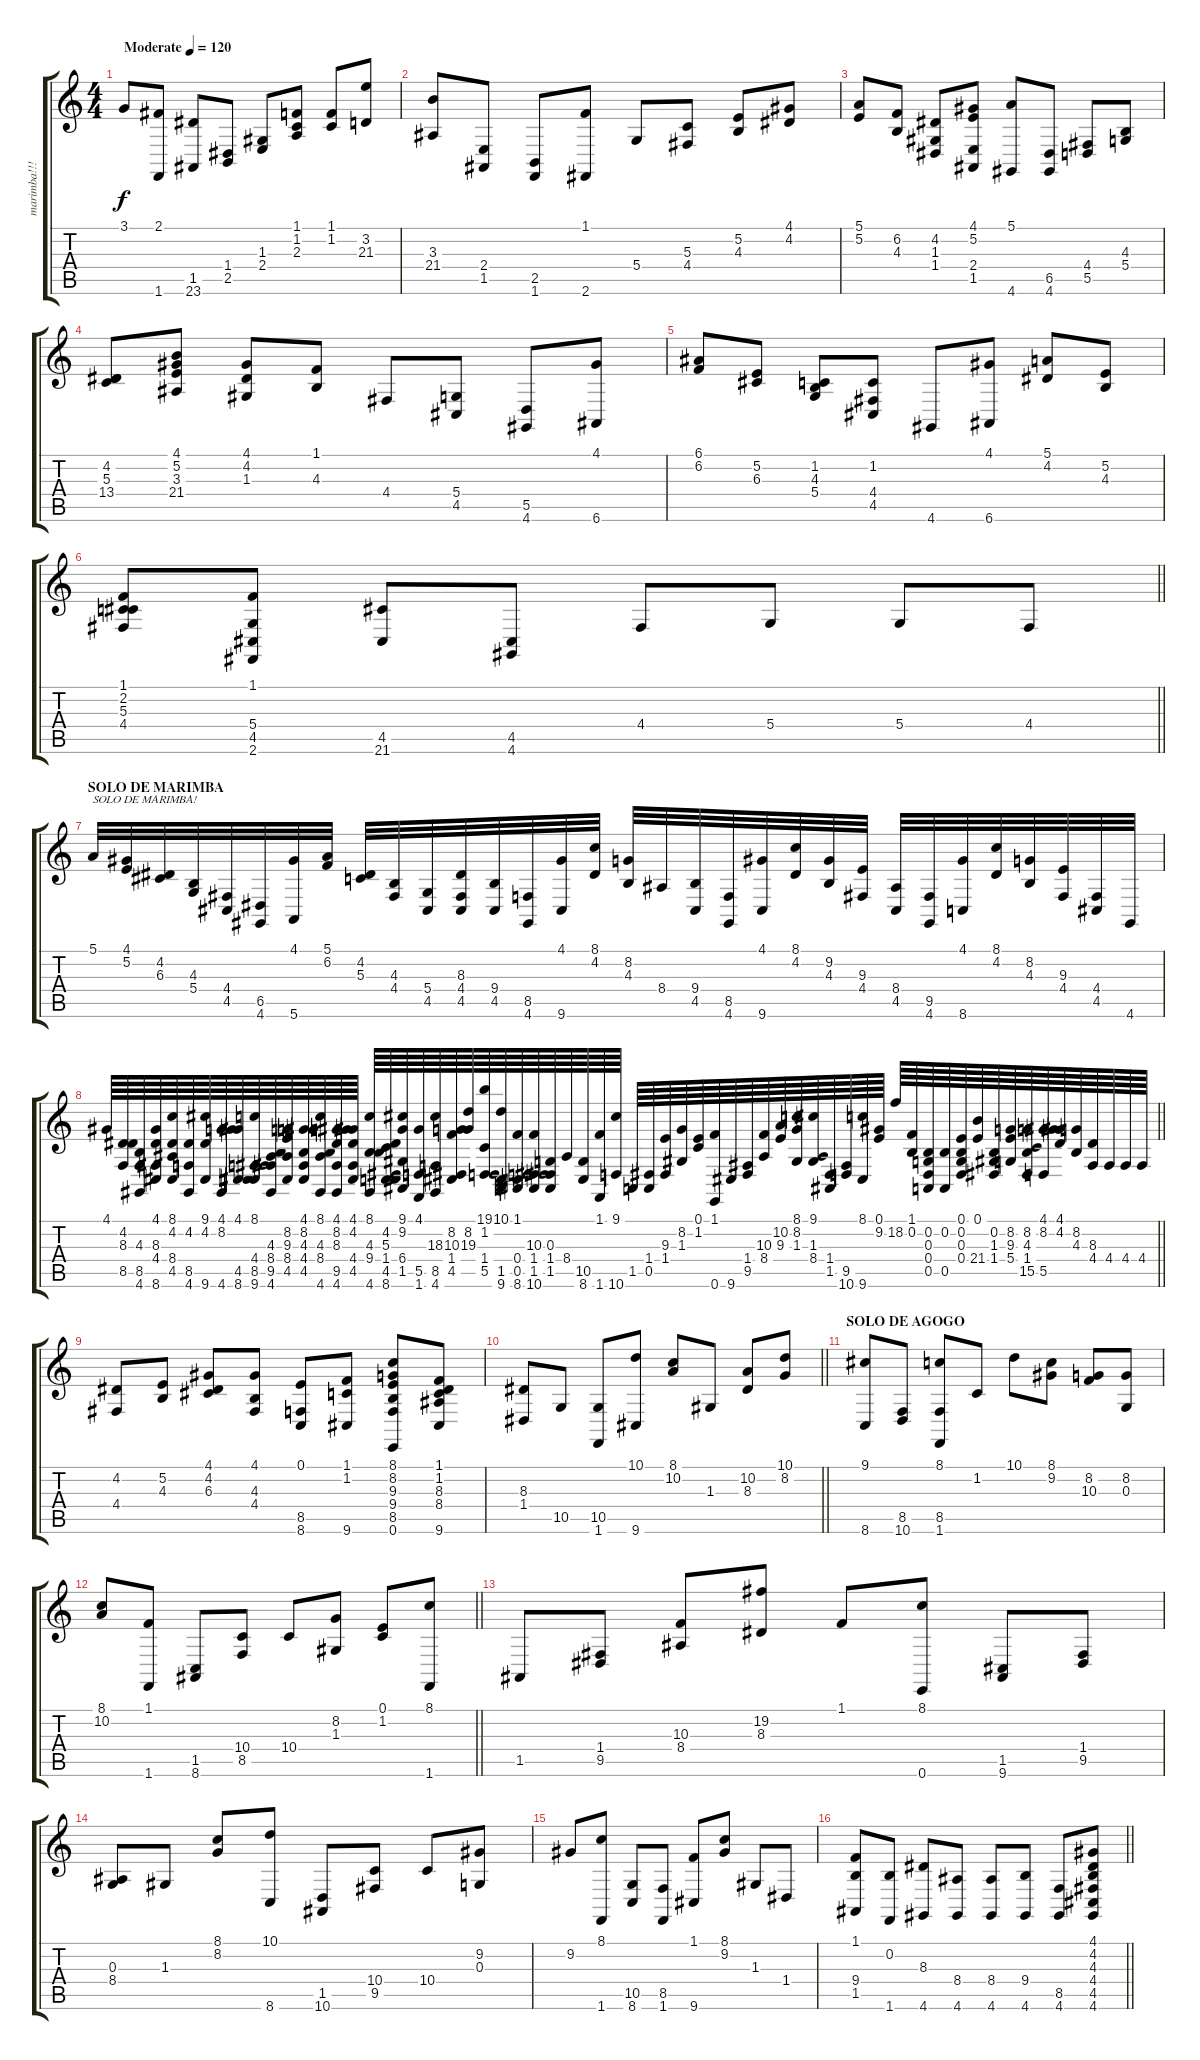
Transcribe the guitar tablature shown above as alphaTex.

\track ("marimba!!!!!!!!!" "marimba!!!") {instrument marimba}
\staff {score tabs}
\tuning (E4 B3 G3 D3 A2 E2) {hide}
\ts (4 4)
\tempo (120 "Moderate")
\clef g2
\ks c
3.1.8{dy f instrument marimba} (2.1 1.6).8 (1.5 23.6).8 (1.4 2.5).8 (1.3 2.4).8 (1.1 1.2 2.3).8 (1.1 1.2).8 (3.2 21.3).8 |
(3.3 21.4).8 (2.4 1.5).8 (2.5 1.6).8 (1.1 2.6).8 5.4.8 (5.3 4.4).8 (5.2 4.3).8 (4.1 4.2).8 |
(5.1 5.2).8 (6.2 4.3).8 (4.2 1.3 1.4).8 (4.1 5.2 2.4 1.5).8 (5.1 4.6).8 (6.5 4.6).8 (4.4 5.5).8 (4.3 5.4).8 |
(4.2 5.3 13.4).8 (4.1 5.2 3.3 21.4).8 (4.1 4.2 1.3).8 (1.1 4.3).8 4.4.8 (5.4 4.5).8 (5.5 4.6).8 (4.1 6.6).8 |
(6.1 6.2).8 (5.2 6.3).8 (1.2 4.3 5.4).8 (1.2 4.4 4.5).8 4.6.8 (4.1 6.6).8 (5.1 4.2).8 (5.2 4.3).8 |
\barLineRight lightlight
(1.1 2.2 5.3 4.4).8 (1.1 5.4 4.5 2.6).8 (4.5 21.6).8 (4.5 4.6).8 4.4.8 5.4.8 5.4.8 4.4.8 |
\section ("" "SOLO DE MARIMBA")
5.1.32{txt "SOLO DE MARIMBA!"} (4.1 5.2).32 (4.2 6.3).32 (4.3 5.4).32 (4.4 4.5).32 (6.5 4.6).32 (4.1 5.6).32 (5.1 6.2).32 (4.2 5.3).32 (4.3 4.4).32 (5.4 4.5).32 (8.3 4.4 4.5).32 (9.4 4.5).32 (8.5 4.6).32 (4.1 9.6).32 (8.1 4.2).32 (8.2 4.3).32 8.4.32 (9.4 4.5).32 (8.5 4.6).32 (4.1 9.6).32 (8.1 4.2).32 (9.2 4.3).32 (9.3 4.4).32 (8.4 4.5).32 (9.5 4.6).32 (4.1 8.6).32 (8.1 4.2).32 (8.2 4.3).32 (9.3 4.4).32 (4.4 4.5).32 4.6.32 |
\barLineRight lightlight
4.1.64 (4.2 8.3 8.5).64 (4.3 8.5 4.6).64 (4.1 8.3 4.4 8.6).64 (8.1 4.2 8.4 4.5).64 (4.2 8.5 4.6).64 (9.1 4.2 9.6).64 (4.1 8.2 4.6).64 (4.1 4.5 8.6).64 (8.1 4.4 8.5 9.6).64 (4.3 8.4 9.5 4.6).64 (8.2 9.3 8.4 4.5).64 (4.1 8.2 4.3 4.4 4.5).64 (8.1 4.3 8.4 4.6).64 (4.1 8.2 8.3 9.5 4.6).64 (4.1 4.2 4.4 4.5).64 (8.1 4.3 9.4 4.6).64 (4.2 5.3 1.4 4.5 8.6).64 (9.1 9.2 6.4 1.5).64 (4.1 5.5 1.6).64 (18.3 8.5 4.6).64 (8.2 10.3 1.4 4.5).64 (8.2 19.3).64 (19.1 1.2 1.4 5.5).64 (10.1 1.5 9.6).64 (1.1 0.4 0.5 8.6).64 (10.3 1.4 1.5 10.6).64 (0.3 1.4 1.5).64 8.4.64 (10.5 8.6).64 (1.1 1.6).64 (9.1 10.6).64 1.5.64 (1.4 0.5).64 (9.3 1.4).64 (8.2 1.3).64 (0.1 1.2).64 (1.1 0.6).64 9.6.64 (1.4 9.5).64 (10.3 8.4).64 (10.2 9.3).64 (8.1 8.2 1.3).64 (9.1 1.3 8.4).64 (1.4 1.5).64 (9.5 10.6).64 (8.1 9.6).64 (0.1 9.2).64 18.2.64 (1.1 0.2).64 (0.2 0.3 0.4 0.5).64 (0.2 0.5).64 (0.1 0.2 0.3 0.4).64 (0.1 21.4).64 (0.2 1.3 1.4).64 (8.2 9.3 5.4).64 (8.2 4.3 1.4 15.5).64 (4.1 8.2 5.5).64 (4.1 4.2).64 (8.2 4.3).64 (8.3 4.4).64 4.4.64 4.4.64 4.4.64 |
(4.2 4.4).8 (5.2 4.3).8 (4.1 4.2 6.3).8 (4.1 4.3 4.4).8 (0.1 8.5 8.6).8 (1.1 1.2 9.6).8 (8.1 8.2 9.3 9.4 8.5 0.6).8 (1.1 1.2 8.3 8.4 9.6).8 |
\barLineRight lightlight
(8.3 1.4).8 10.5.8 (10.5 1.6).8 (10.1 9.6).8 (8.1 10.2).8 1.3.8 (10.2 8.3).8 (10.1 8.2).8 |
\section ("" "SOLO DE AGOGO")
(9.1 8.6).8 (8.5 10.6).8 (8.1 8.5 1.6).8 1.2.8 10.1.8 (8.1 9.2).8 (8.2 10.3).8 (8.2 0.3).8 |
\barLineRight lightlight
(8.1 10.2).8 (1.1 1.6).8 (1.5 8.6).8 (10.4 8.5).8 10.4.8 (8.2 1.3).8 (0.1 1.2).8 (8.1 1.6).8 |
1.5.8 (1.4 9.5).8 (10.3 8.4).8 (19.2 8.3).8 1.1.8 (8.1 0.6).8 (1.5 9.6).8 (1.4 9.5).8 |
(0.3 8.4).8 1.3.8 (8.1 8.2).8 (10.1 8.6).8 (1.5 10.6).8 (10.4 9.5).8 10.4.8 (9.2 0.3).8 |
9.2.8 (8.1 1.6).8 (10.5 8.6).8 (8.5 1.6).8 (1.1 9.6).8 (8.1 9.2).8 1.3.8 1.4.8 |
\barLineRight lightlight
(1.1 9.4 1.5).8 (0.2 1.6).8 (8.3 4.6).8 (8.4 4.6).8 (8.4 4.6).8 (9.4 4.6).8 (8.5 4.6).8 (4.1 4.2 4.3 4.4 4.5 4.6).8
